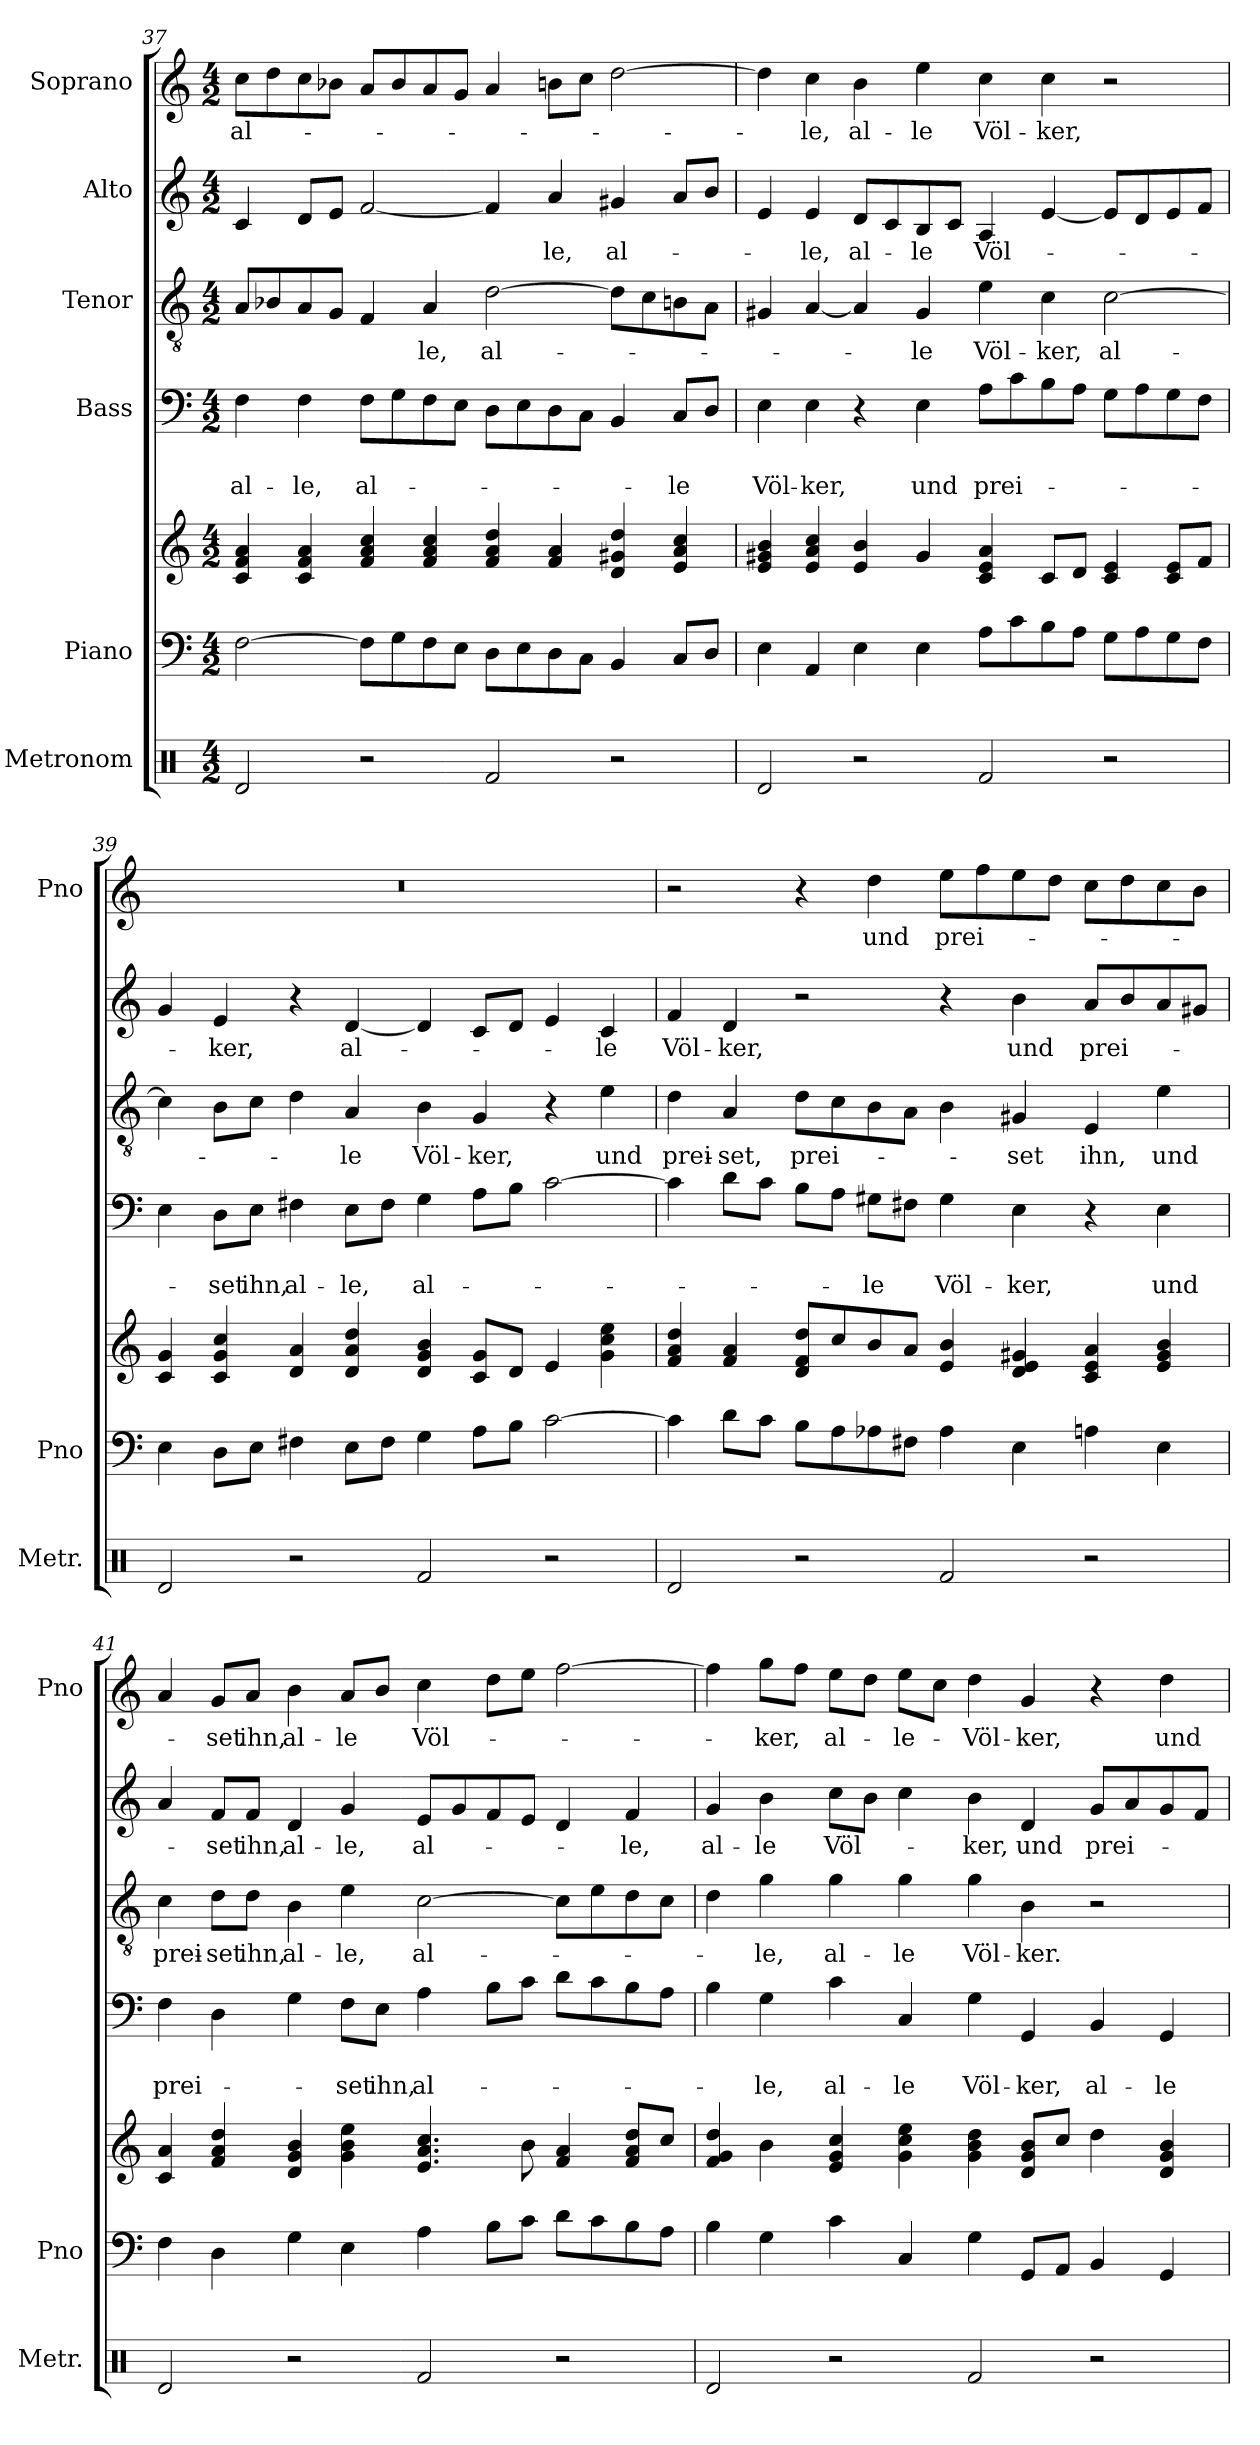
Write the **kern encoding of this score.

**kern	**kern	**kern	**kern	**text	**text	**kern	**text	**kern	**text	**kern	**text
*part6	*part5	*part5	*part4	*part4	*part4	*part3	*part3	*part2	*part2	*part1	*part1
*staff7	*staff6	*staff5	*staff4	*staff4	*staff4	*staff3	*staff3	*staff2	*staff2	*staff1	*staff1
*I"Metronom	*I"Piano	*	*I"Bass	*	*	*I"Tenor	*	*I"Alto	*	*I"Soprano	*
*I'Metr.	*I'Pno	*	*	*	*	*	*	*	*	*I'Pno	*
!!LO:PB:g=z
*clefX	*clefF4	*clefG2	*clefF4	*	*	*clefGv2	*	*clefG2	*	*clefG2	*
*k[]	*k[]	*k[]	*k[]	*	*	*k[]	*	*k[]	*	*k[]	*
*M4/2	*M4/2	*M4/2	*M4/2	*	*	*M4/2	*	*M4/2	*	*M4/2	*
=37	=37	=37	=37	=37	=37	=37	=37	=37	=37	=37	=37
!	!	!	!	!	!LO:LY:b	!	!	!	!	!	!LO:LY:b
2Rd/	[2F\	4c/ 4f/ 4a/	4F\	.	al-	8A/L	.	4c/	.	8cc\L	al-
.	.	.	.	.	.	8B-X/	.	.	.	8dd\	.
!	!	!	!	!	!LO:LY:b	!	!	!	!	!	!
.	.	4c/ 4f/ 4a/	4F\	.	-le,	8A/	.	8d/L	.	8cc\	.
.	.	.	.	.	.	8G/J	.	8e/J	.	8b-X\J	.
!	!	!	!	!	!LO:LY:b	!	!	!	!	!	!
2r	8F\L]	4f/ 4a/ 4cc/	8F\L	.	al-	4F/	.	[2f/	.	8a/L	.
.	8G\	.	8G\	.	.	.	.	.	.	8b-/	.
!	!	!	!	!	!	!	!LO:LY:b	!	!	!	!
.	8F\	4f/ 4a/ 4cc/	8F\	.	.	4A/	-le,	.	.	8a/	.
.	8E\J	.	8E\J	.	.	.	.	.	.	8g/J	.
!	!	!	!	!	!	!	!LO:LY:b	!	!	!	!
2Rf/	8D\L	4f/ 4a/ 4dd/	8D\L	.	.	[2d\	al-	4f/]	.	4a/	.
.	8E\	.	8E\	.	.	.	.	.	.	.	.
!	!	!	!	!	!	!	!	!	!LO:LY:b	!	!
.	8D\	4f/ 4a/	8D\	.	.	.	.	4a/	-le,	8bn\L	.
.	8C\J	.	8C\J	.	.	.	.	.	.	8cc\J	.
!	!	!	!	!	!	!	!	!	!LO:LY:b	!	!
2r	4BB/	4d/ 4g#X/ 4dd/	4BB/	.	.	8d\L]	.	4g#X/	al-	[2dd\	.
.	.	.	.	.	.	8c\	.	.	.	.	.
!	!	!	!	!	!LO:LY:b	!	!	!	!	!	!
.	8C/L	4e/ 4a/ 4cc/	8C/L	.	-le	8Bn\	.	8a/L	.	.	.
.	8D/J	.	8D/J	.	.	8A\J	.	8b/J	.	.	.
=38	=38	=38	=38	=38	=38	=38	=38	=38	=38	=38	=38
!	!	!	!	!	!LO:LY:b	!	!	!	!	!	!
2Rd/	4E\	4e/ 4g#X/ 4b/	4E\	.	Völ-	4G#X/	.	4e/	.	4dd\]	.
!	!	!	!	!	!LO:LY:b	!	!	!	!LO:LY:b	!	!LO:LY:b
.	4AA/	4e/ 4a/ 4cc/	4E\	.	-ker,	[4A/	.	4e/	-le,	4cc\	-le,
!	!	!	!	!	!	!	!	!	!LO:LY:b	!	!LO:LY:b
2r	4E\	4e/ 4b/	4r	.	.	4A/]	.	8d/L	al-	4b\	al-
.	.	.	.	.	.	.	.	8c/	.	.	.
!	!	!	!	!	!LO:LY:b	!	!LO:LY:b	!	!LO:LY:b	!	!LO:LY:b
.	4E\	4g#/	4E\	.	und	4G#/	-le	8B/	-le	4ee\	-le
.	.	.	.	.	.	.	.	8c/J	.	.	.
!	!	!	!	!	!LO:LY:b	!	!LO:LY:b	!	!LO:LY:b	!	!LO:LY:b
2Rf/	8A\L	4c/ 4e/ 4a/	8A\L	.	prei-	4e\	Völ-	4A/	Völ-	4cc\	Völ-
.	8c\	.	8c\	.	.	.	.	.	.	.	.
!	!	!	!	!	!	!	!LO:LY:b	!	!	!	!LO:LY:b
.	8B\	8c/L	8B\	.	.	4c\	-ker,	[4e/	.	4cc\	-ker,
.	8A\J	8d/J	8A\J	.	.	.	.	.	.	.	.
!	!	!	!	!	!	!	!LO:LY:b	!	!	!	!
2r	8G\L	4c/ 4e/	8G\L	.	.	[2c\	al-	8e/L]	.	2r	.
.	8A\	.	8A\	.	.	.	.	8d/	.	.	.
.	8G\	8c/ 8e/L	8G\	.	.	.	.	8e/	.	.	.
.	8F\J	8f/J	8F\J	.	.	.	.	8f/J	.	.	.
!!LO:PB:g=z
=39	=39	=39	=39	=39	=39	=39	=39	=39	=39	=39	=39
2Rd/	4E\	4c/ 4g/	4E\	.	.	4c\]	.	4g/	.	0r	.
!	!	!	!	!	!LO:LY:b	!	!	!	!LO:LY:b	!	!
.	8D\L	4c/ 4g/ 4cc/	8D\L	.	-set	8B\L	.	4e/	-ker,	.	.
!	!	!	!	!	!LO:LY:b	!	!	!	!	!	!
.	8E\J	.	8E\J	.	ihn,	8c\J	.	.	.	.	.
!	!	!	!	!	!LO:LY:b	!	!	!	!	!	!
2r	4F#X\	4d/ 4a/	4F#X\	.	al-	4d\	.	4r	.	.	.
!	!	!	!	!	!LO:LY:b	!	!LO:LY:b	!	!LO:LY:b	!	!
.	8E\L	4d/ 4a/ 4dd/	8E\L	.	-le,	4A/	-le	[4d/	al-	.	.
.	8F#\J	.	8F#\J	.	.	.	.	.	.	.	.
!	!	!	!	!	!LO:LY:b	!	!LO:LY:b	!	!	!	!
2Rf/	4G\	4d/ 4g/ 4b/	4G\	.	al-	4B\	Völ-	4d/]	.	.	.
!	!	!	!	!	!	!	!LO:LY:b	!	!	!	!
.	8A\L	8c/ 8g/L	8A\L	.	.	4G/	-ker,	8c/L	.	.	.
.	8B\J	8d/J	8B\J	.	.	.	.	8d/J	.	.	.
2r	[2c\	4e/	[2c\	.	.	4r	.	4e/	.	.	.
!	!	!	!	!	!	!	!LO:LY:b	!	!LO:LY:b	!	!
.	.	4g\ 4cc\ 4ee\	.	.	.	4e\	und	4c/	-le	.	.
!!LO:PB:g=z
=40	=40	=40	=40	=40	=40	=40	=40	=40	=40	=40	=40
!	!	!	!	!	!	!	!LO:LY:b	!	!LO:LY:b	!	!
2Rd/	4c\]	4f/ 4a/ 4dd/	4c\]	.	.	4d\	prei-	4f/	Völ-	2r	.
!	!	!	!	!	!	!	!LO:LY:b	!	!LO:LY:b	!	!
.	8d\L	4f/ 4a/	8d\L	.	.	4A/	-set,	4d/	-ker,	.	.
.	8c\J	.	8c\J	.	.	.	.	.	.	.	.
!	!	!	!	!	!	!	!LO:LY:b	!	!	!	!
2r	8B\L	8d/ 8f/ 8dd/L	8B\L	.	.	8d\L	prei-	2r	.	4r	.
.	8A\	8cc/	8A\J	.	.	8c\	.	.	.	.	.
!	!	!	!	!	!LO:LY:b	!	!	!	!	!	!LO:LY:b
.	8A-X\	8b/	8G#X\L	.	-le	8B\	.	.	.	4dd\	und
.	8F#X\J	8a/J	8F#X\J	.	.	8A\J	.	.	.	.	.
!	!	!	!	!	!LO:LY:b	!	!	!	!	!	!LO:LY:b
2Rf/	4A-\	4e/ 4b/	4G#\	.	Völ-	4B\	.	4r	.	8ee\L	prei-
.	.	.	.	.	.	.	.	.	.	8ff\	.
!	!	!	!	!	!LO:LY:b	!	!LO:LY:b	!	!LO:LY:b	!	!
.	4E\	4d/ 4e/ 4g#X/	4E\	.	-ker,	4G#X/	-set	4b\	und	8ee\	.
.	.	.	.	.	.	.	.	.	.	8dd\J	.
!	!	!	!	!	!	!	!LO:LY:b	!	!LO:LY:b	!	!
2r	4An\	4c/ 4e/ 4a/	4r	.	.	4E/	ihn,	8a/L	prei-	8cc\L	.
.	.	.	.	.	.	.	.	8b/	.	8dd\	.
!	!	!	!	!	!LO:LY:b	!	!LO:LY:b	!	!	!	!
.	4E\	4e/ 4g#/ 4b/	4E\	.	und	4e\	und	8a/	.	8cc\	.
.	.	.	.	.	.	.	.	8g#X/J	.	8b\J	.
=41	=41	=41	=41	=41	=41	=41	=41	=41	=41	=41	=41
!	!	!	!	!	!LO:LY:b	!	!LO:LY:b	!	!	!	!
2Rd/	4F\	4c/ 4a/	4F\	.	prei-	4c\	prei-	4a/	.	4a/	.
!	!	!	!	!	!	!	!LO:LY:b	!	!LO:LY:b	!	!LO:LY:b
.	4D\	4f/ 4a/ 4dd/	4D\	.	.	8d\L	-set	8f/L	-set	8g/L	-set
!	!	!	!	!	!	!	!LO:LY:b	!	!LO:LY:b	!	!LO:LY:b
.	.	.	.	.	.	8d\J	ihn,	8f/J	ihn,	8a/J	ihn,
!	!	!	!	!	!	!	!LO:LY:b	!	!LO:LY:b	!	!LO:LY:b
2r	4G\	4d/ 4g/ 4b/	4G\	.	.	4B\	al-	4d/	al-	4b\	al-
!	!	!	!	!	!LO:LY:b	!	!LO:LY:b	!	!LO:LY:b	!	!LO:LY:b
.	4E\	4g\ 4b\ 4ee\	8F\L	.	-set	4e\	-le,	4g/	-le,	8a/L	-le
!	!	!	!	!	!LO:LY:b	!	!	!	!	!	!
.	.	.	8E\J	.	ihn,	.	.	.	.	8b/J	.
!	!	!	!	!	!LO:LY:b	!	!LO:LY:b	!	!LO:LY:b	!	!LO:LY:b
2Rf/	4A\	4.e/ 4.a/ 4.cc/	4A\	.	al-	[2c\	al-	8e/L	al-	4cc\	Völ-
.	.	.	.	.	.	.	.	8g/	.	.	.
.	8B\L	.	8B\L	.	.	.	.	8f/	.	8dd\L	.
.	8c\J	8b\	8c\J	.	.	.	.	8e/J	.	8ee\J	.
2r	8d\L	4f/ 4a/	8d\L	.	.	8c\L]	.	4d/	.	[2ff\	.
.	8c\	.	8c\	.	.	8e\	.	.	.	.	.
!	!	!	!	!	!	!	!	!	!LO:LY:b	!	!
.	8B\	8f/ 8a/ 8dd/L	8B\	.	.	8d\	.	4f/	-le,	.	.
.	8A\J	8cc/J	8A\J	.	.	8c\J	.	.	.	.	.
!!LO:PB:g=z
=42	=42	=42	=42	=42	=42	=42	=42	=42	=42	=42	=42
!	!	!	!	!	!	!	!	!	!LO:LY:b	!	!
2Rd/	4B\	4f/ 4g/ 4dd/	4B\	.	.	4d\	.	4g/	al-	4ff\]	.
!	!	!	!	!	!LO:LY:b	!	!LO:LY:b	!	!LO:LY:b	!	!LO:LY:b
.	4G\	4b\	4G\	.	-le,	4g\	-le,	4b\	-le	8gg\L	-ker,
.	.	.	.	.	.	.	.	.	.	8ff\J	.
!	!	!	!	!	!LO:LY:b	!	!LO:LY:b	!	!LO:LY:b	!	!LO:LY:b
2r	4c\	4e/ 4g/ 4cc/	4c\	.	al-	4g\	al-	8cc\L	Völ-	8ee\L	al-
.	.	.	.	.	.	.	.	8b\J	.	8dd\J	.
!	!	!	!	!	!LO:LY:b	!	!LO:LY:b	!	!	!	!LO:LY:b
.	4C/	4g\ 4cc\ 4ee\	4C/	.	-le	4g\	-le	4cc\	.	8ee\L	-le-
.	.	.	.	.	.	.	.	.	.	8cc\J	.
!	!	!	!	!	!LO:LY:b	!	!LO:LY:b	!	!LO:LY:b	!	!LO:LY:b
2Rf/	4G\	4g\ 4b\ 4dd\	4G\	.	Völ-	4g\	Völ-	4b\	-ker,	4dd\	-Völ-
!	!	!	!	!	!LO:LY:b	!	!LO:LY:b	!	!LO:LY:b	!	!LO:LY:b
.	8GG/L	8d/ 8g/ 8b/L	4GG/	.	-ker,	4B\	-ker.	4d/	und	4g/	-ker,
.	8AA/J	8cc/J	.	.	.	.	.	.	.	.	.
!	!	!	!	!	!LO:LY:b	!	!	!	!LO:LY:b	!	!
2r	4BB/	4dd\	4BB/	.	al-	2r	.	8g/L	prei-	4r	.
.	.	.	.	.	.	.	.	8a/	.	.	.
!	!	!	!	!	!LO:LY:b	!	!	!	!	!	!LO:LY:b
.	4GG/	4d/ 4g/ 4b/	4GG/	.	-le	.	.	8g/	.	4dd\	und
.	.	.	.	.	.	.	.	8f/J	.	.	.
=	=	=	=	=	=	=	=	=	=	=	=
*-	*-	*-	*-	*-	*-	*-	*-	*-	*-	*-	*-
